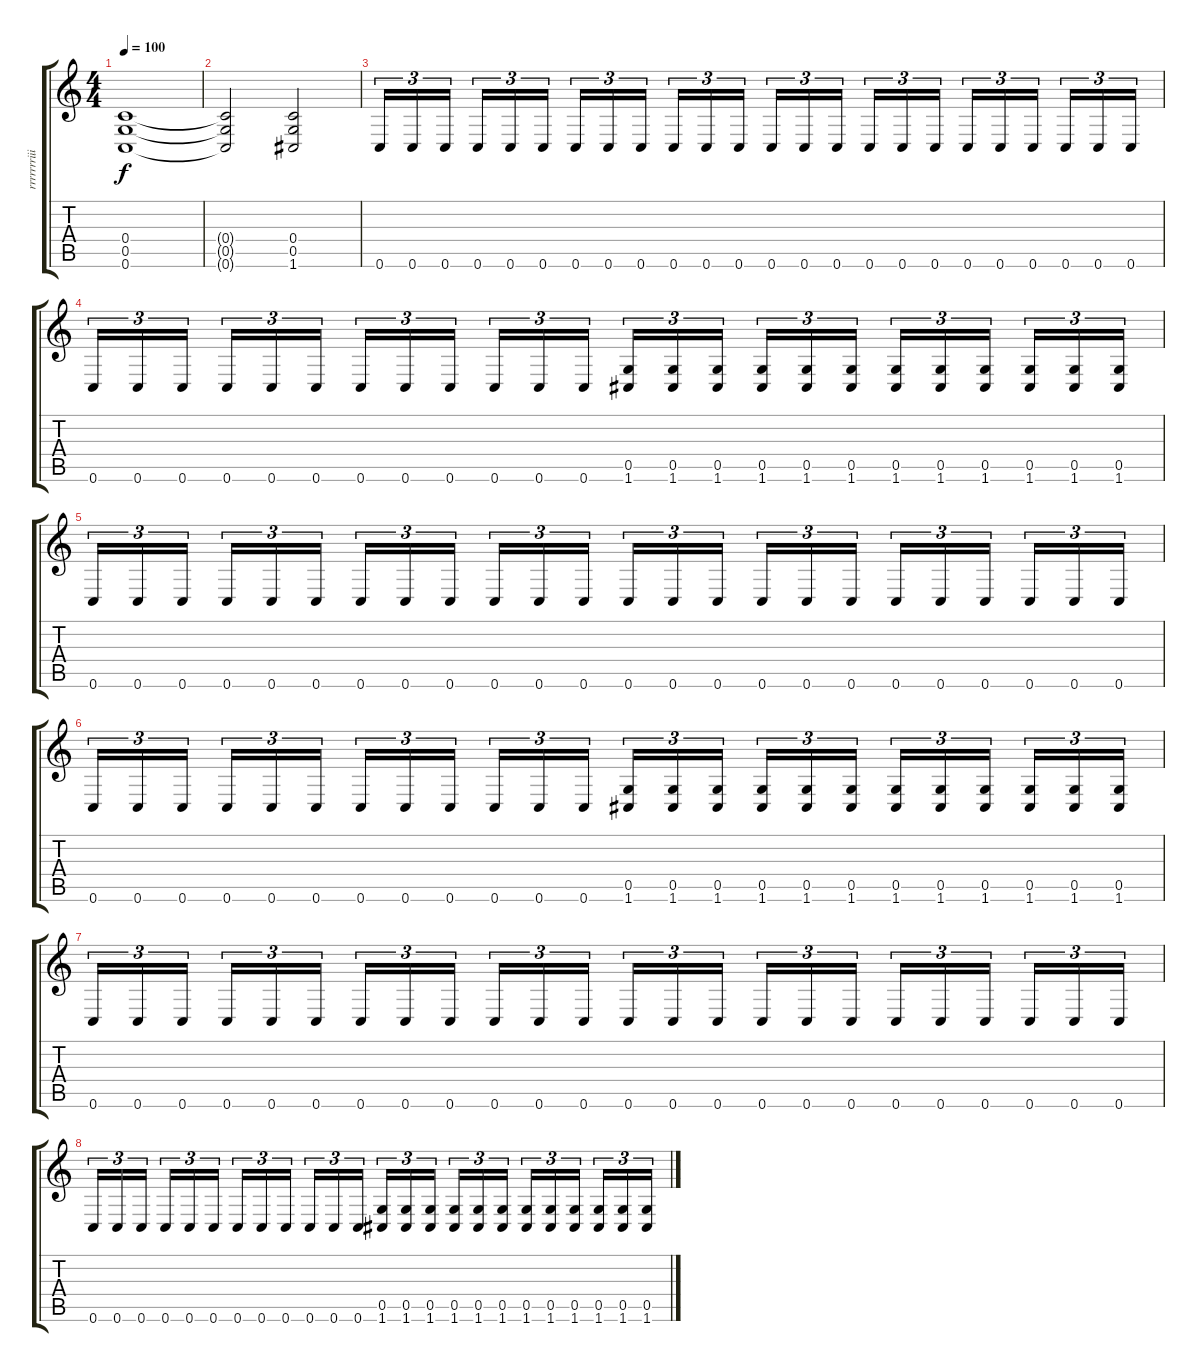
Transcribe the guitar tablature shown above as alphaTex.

\track ("rrrrrrriiiiithhheem" "rrrrrrriii") {instrument distortionguitar}
\staff {score tabs}
\tuning (D4 A3 F3 C3 G2 C2) {hide}
\ts (4 4)
\tempo 100
\clef g2
\ks c
(0.4 0.5 0.6).1{dy f} |
(0.4{t} 0.5{t} 0.6{t}).2 (0.4 0.5 1.6).2 |
0.6.16{tu (3 2)} 0.6.16{tu (3 2)} 0.6.16{tu (3 2)} 0.6.16{tu (3 2)} 0.6.16{tu (3 2)} 0.6.16{tu (3 2)} 0.6.16{tu (3 2)} 0.6.16{tu (3 2)} 0.6.16{tu (3 2)} 0.6.16{tu (3 2)} 0.6.16{tu (3 2)} 0.6.16{tu (3 2)} 0.6.16{tu (3 2)} 0.6.16{tu (3 2)} 0.6.16{tu (3 2)} 0.6.16{tu (3 2)} 0.6.16{tu (3 2)} 0.6.16{tu (3 2)} 0.6.16{tu (3 2)} 0.6.16{tu (3 2)} 0.6.16{tu (3 2)} 0.6.16{tu (3 2)} 0.6.16{tu (3 2)} 0.6.16{tu (3 2)} |
0.6.16{tu (3 2)} 0.6.16{tu (3 2)} 0.6.16{tu (3 2)} 0.6.16{tu (3 2)} 0.6.16{tu (3 2)} 0.6.16{tu (3 2)} 0.6.16{tu (3 2)} 0.6.16{tu (3 2)} 0.6.16{tu (3 2)} 0.6.16{tu (3 2)} 0.6.16{tu (3 2)} 0.6.16{tu (3 2)} (0.5 1.6).16{tu (3 2)} (0.5 1.6).16{tu (3 2)} (0.5 1.6).16{tu (3 2)} (0.5 1.6).16{tu (3 2)} (0.5 1.6).16{tu (3 2)} (0.5 1.6).16{tu (3 2)} (0.5 1.6).16{tu (3 2)} (0.5 1.6).16{tu (3 2)} (0.5 1.6).16{tu (3 2)} (0.5 1.6).16{tu (3 2)} (0.5 1.6).16{tu (3 2)} (0.5 1.6).16{tu (3 2)} |
0.6.16{tu (3 2)} 0.6.16{tu (3 2)} 0.6.16{tu (3 2)} 0.6.16{tu (3 2)} 0.6.16{tu (3 2)} 0.6.16{tu (3 2)} 0.6.16{tu (3 2)} 0.6.16{tu (3 2)} 0.6.16{tu (3 2)} 0.6.16{tu (3 2)} 0.6.16{tu (3 2)} 0.6.16{tu (3 2)} 0.6.16{tu (3 2)} 0.6.16{tu (3 2)} 0.6.16{tu (3 2)} 0.6.16{tu (3 2)} 0.6.16{tu (3 2)} 0.6.16{tu (3 2)} 0.6.16{tu (3 2)} 0.6.16{tu (3 2)} 0.6.16{tu (3 2)} 0.6.16{tu (3 2)} 0.6.16{tu (3 2)} 0.6.16{tu (3 2)} |
0.6.16{tu (3 2)} 0.6.16{tu (3 2)} 0.6.16{tu (3 2)} 0.6.16{tu (3 2)} 0.6.16{tu (3 2)} 0.6.16{tu (3 2)} 0.6.16{tu (3 2)} 0.6.16{tu (3 2)} 0.6.16{tu (3 2)} 0.6.16{tu (3 2)} 0.6.16{tu (3 2)} 0.6.16{tu (3 2)} (0.5 1.6).16{tu (3 2)} (0.5 1.6).16{tu (3 2)} (0.5 1.6).16{tu (3 2)} (0.5 1.6).16{tu (3 2)} (0.5 1.6).16{tu (3 2)} (0.5 1.6).16{tu (3 2)} (0.5 1.6).16{tu (3 2)} (0.5 1.6).16{tu (3 2)} (0.5 1.6).16{tu (3 2)} (0.5 1.6).16{tu (3 2)} (0.5 1.6).16{tu (3 2)} (0.5 1.6).16{tu (3 2)} |
0.6.16{tu (3 2)} 0.6.16{tu (3 2)} 0.6.16{tu (3 2)} 0.6.16{tu (3 2)} 0.6.16{tu (3 2)} 0.6.16{tu (3 2)} 0.6.16{tu (3 2)} 0.6.16{tu (3 2)} 0.6.16{tu (3 2)} 0.6.16{tu (3 2)} 0.6.16{tu (3 2)} 0.6.16{tu (3 2)} 0.6.16{tu (3 2)} 0.6.16{tu (3 2)} 0.6.16{tu (3 2)} 0.6.16{tu (3 2)} 0.6.16{tu (3 2)} 0.6.16{tu (3 2)} 0.6.16{tu (3 2)} 0.6.16{tu (3 2)} 0.6.16{tu (3 2)} 0.6.16{tu (3 2)} 0.6.16{tu (3 2)} 0.6.16{tu (3 2)} |
0.6.16{tu (3 2)} 0.6.16{tu (3 2)} 0.6.16{tu (3 2)} 0.6.16{tu (3 2)} 0.6.16{tu (3 2)} 0.6.16{tu (3 2)} 0.6.16{tu (3 2)} 0.6.16{tu (3 2)} 0.6.16{tu (3 2)} 0.6.16{tu (3 2)} 0.6.16{tu (3 2)} 0.6.16{tu (3 2)} (0.5 1.6).16{tu (3 2)} (0.5 1.6).16{tu (3 2)} (0.5 1.6).16{tu (3 2)} (0.5 1.6).16{tu (3 2)} (0.5 1.6).16{tu (3 2)} (0.5 1.6).16{tu (3 2)} (0.5 1.6).16{tu (3 2)} (0.5 1.6).16{tu (3 2)} (0.5 1.6).16{tu (3 2)} (0.5 1.6).16{tu (3 2)} (0.5 1.6).16{tu (3 2)} (0.5 1.6).16{tu (3 2)}
